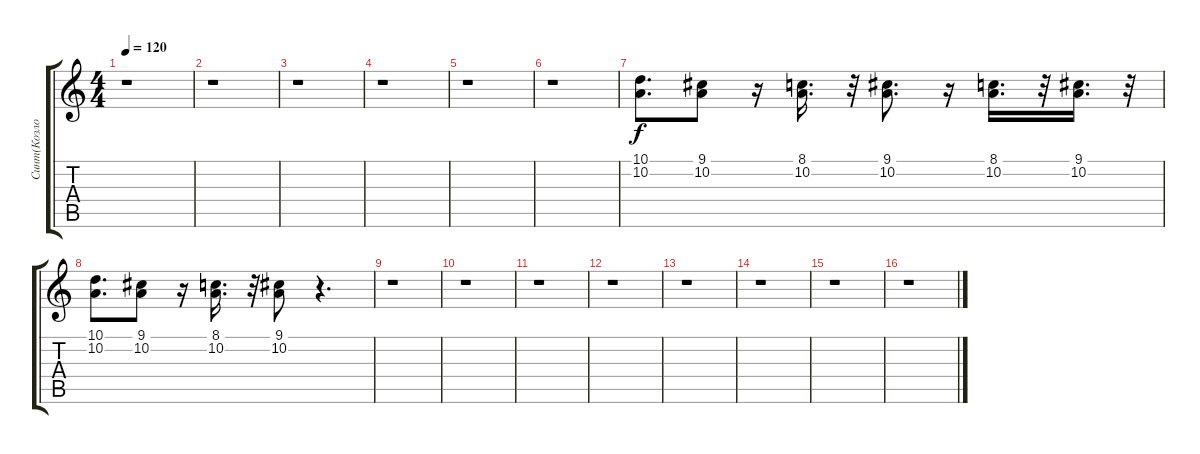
\track ("Синт(Козлов)" "Синт(Козло") {instrument drawbarorgan}
\staff {score tabs}
\tuning (E4 B3 G3 D3 A2 E2) {hide}
\ts (4 4)
\tempo 120
\clef g2
\ks c
r.1{dy f} |
r.1 |
r.1 |
r.1 |
r.1 |
r.1 |
(10.1 10.2).8{d} (9.1 10.2).8 r.16 (8.1 10.2).16{d} r.32 (9.1 10.2).8{d} r.16 (8.1 10.2).16{d} r.32 (9.1 10.2).16{d} r.32 |
(10.1 10.2).8{d} (9.1 10.2).8 r.16 (8.1 10.2).16{d} r.32 (9.1 10.2).8 r.4{d} |
r.1 |
r.1 |
r.1 |
r.1 |
r.1 |
r.1 |
r.1 |
r.1
